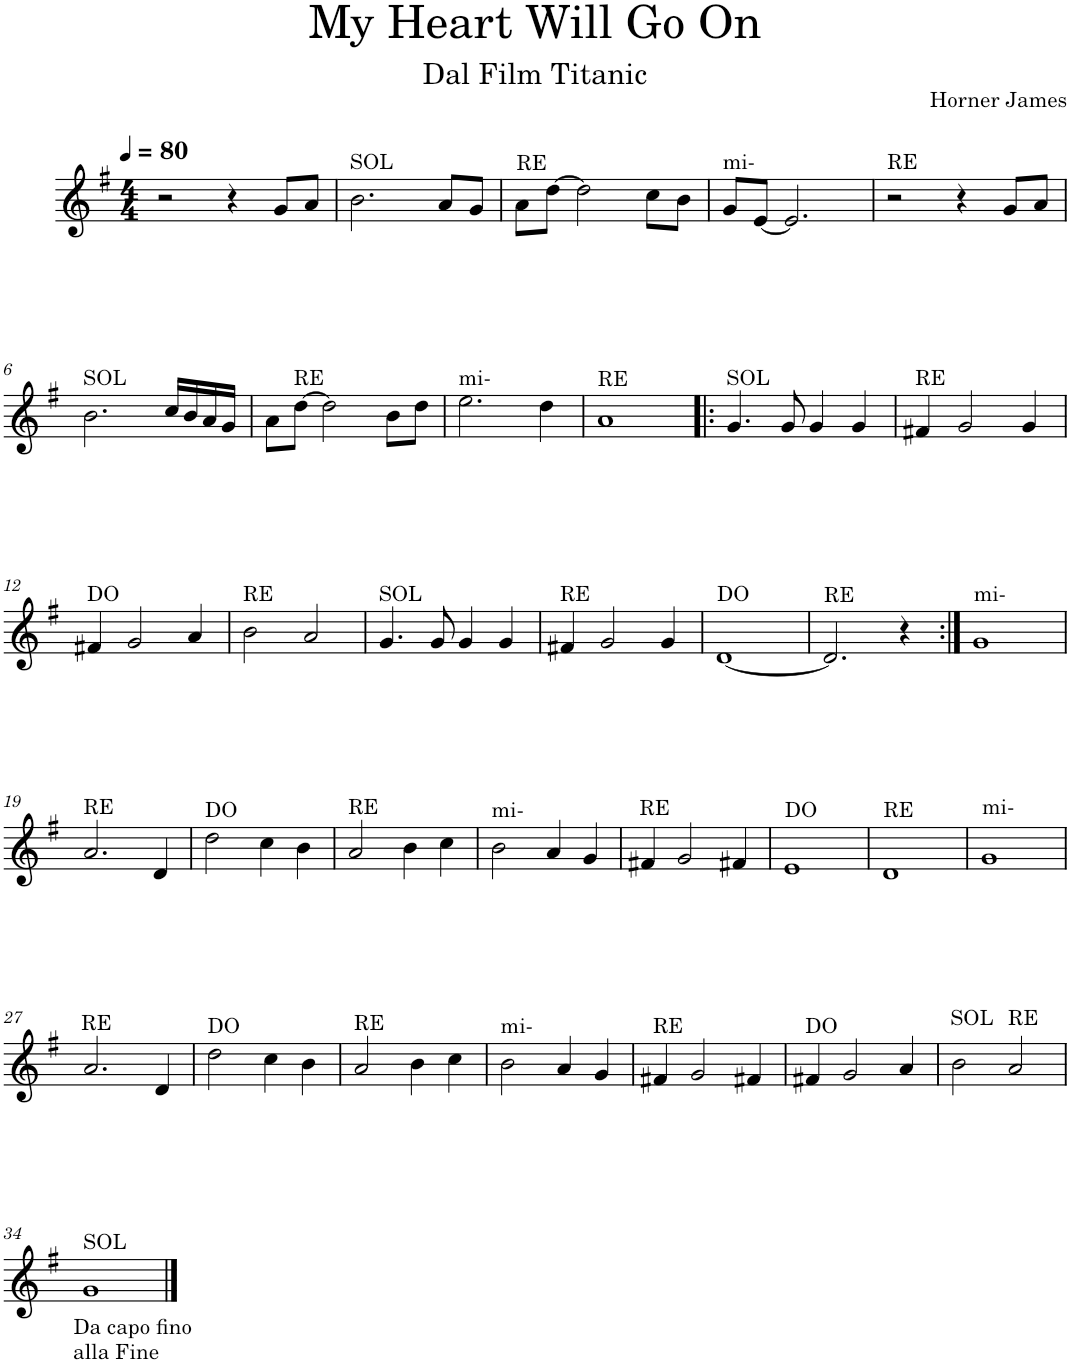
**kern
*part1
*staff1
*I"Flauto
*I'Fl.
*clefG2
*k[f#]
*M4/4
*MM80
=1
2r
4r
8g/L
8a/J
=2
!LO:TX:a:t=SOL
2.b\
8a/L
8g/J
=3
8a\L
!LO:TX:a:t=RE
[8dd\J
2dd\]
8cc\L
8b\J
=4
!LO:TX:a:t=mi-
8g/L
[8e/J
2.e/]
=5
!LO:TX:a:t=RE
2r
4r
8g/L
8a/J
!!LO:LB:g=z
=6
!LO:TX:a:t=SOL
2.b\
16cc/LL
16b/
16a/
16g/JJ
=7
8a\L
!LO:TX:a:t=RE
[8dd\J
2dd\]
8b\L
8dd\J
=8
!LO:TX:a:t=mi-
2.ee\
!LO:TX:a:t=RE
4dd\
=9
1a
=10!|:
!LO:TX:a:t=SOL
4.g/
8g/
4g/
4g/
=11
!LO:TX:a:t=RE
4f#X/
2g/
4g/
!!LO:LB:g=z
=12
!LO:TX:a:t=DO
4f#X/
2g/
4a/
=13
!LO:TX:a:t=RE
2b\
2a/
=14
!LO:TX:a:t=SOL
4.g/
8g/
4g/
4g/
=15
!LO:TX:a:t=RE
4f#X/
2g/
4g/
=16
!LO:TX:a:t=DO
[1d
=17
!LO:TX:a:t=RE
2.d/]
4r
=18:|!
!LO:TX:a:t=mi-
1g
!!LO:LB:g=z
=19
!LO:TX:a:t=RE
2.a/
4d/
=20
!LO:TX:a:t=DO
2dd\
4cc\
4b\
=21
!LO:TX:a:t=RE
2a/
4b\
4cc\
=22
!LO:TX:a:t=mi-
2b\
4a/
4g/
=23
!LO:TX:a:t=RE
4f#X/
2g/
4f#X/
=24
!LO:TX:a:t=DO
1e
=25
!LO:TX:a:t=RE
1d
=26
!LO:TX:a:t=mi-
1g
!!LO:LB:g=z
=27
!LO:TX:a:t=RE
2.a/
4d/
=28
!LO:TX:a:t=DO
2dd\
4cc\
4b\
=29
!LO:TX:a:t=RE
2a/
4b\
4cc\
=30
!LO:TX:a:t=mi-
2b\
4a/
4g/
=31
!LO:TX:a:t=RE
4f#X/
2g/
4f#X/
=32
!LO:TX:a:t=DO
4f#X/
2g/
4a/
=33
!LO:TX:a:t=SOL
2b\
!LO:TX:a:t=RE
2a/
!!LO:LB:g=z
=34
!LO:TX:a:t=SOL
!LO:TX:b:t=Da capo fino
!LO:TX:b:t=alla Fine
1g
==
*-
